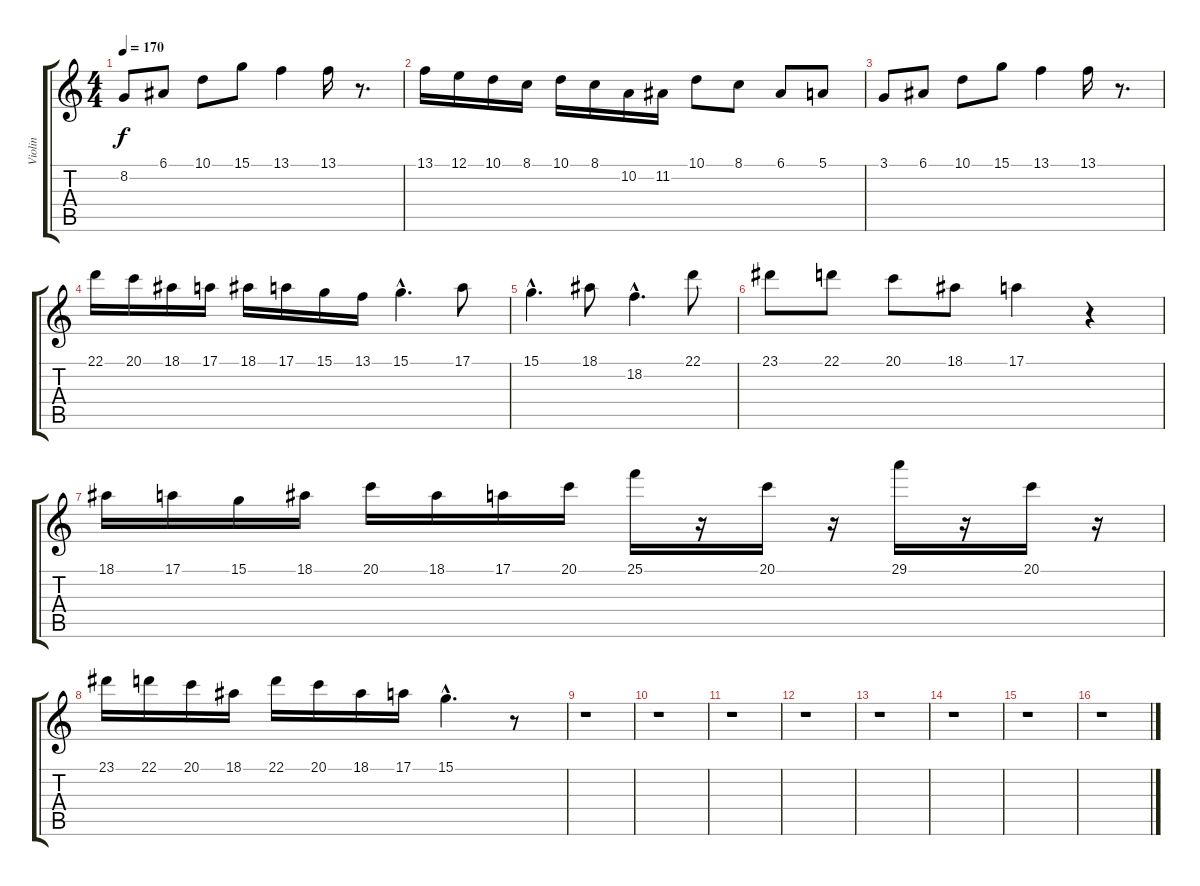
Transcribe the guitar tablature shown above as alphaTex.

\track ("Violin" "Violin") {instrument violin}
\staff {score tabs}
\tuning (E4 B3 G3 D3 A2 E2) {hide}
\ts (4 4)
\tempo 170
\clef g2
\ks c
8.2.8{dy f} 6.1.8 10.1.8 15.1.8 13.1.4 13.1.16 r.8{d} |
13.1.16 12.1.16 10.1.16 8.1.16 10.1.16 8.1.16 10.2.16 11.2.16 10.1.8 8.1.8 6.1.8 5.1.8 |
3.1.8 6.1.8 10.1.8 15.1.8 13.1.4 13.1.16 r.8{d} |
22.1.16 20.1.16 18.1.16 17.1.16 18.1.16 17.1.16 15.1.16 13.1.16 15.1{hac}.4{d} 17.1.8 |
15.1{hac}.4{d} 18.1.8 18.2{hac}.4{d} 22.1.8 |
23.1.8 22.1.8 20.1.8 18.1.8 17.1.4 r.4 |
18.1.16 17.1.16 15.1.16 18.1.16 20.1.16 18.1.16 17.1.16 20.1.16 25.1.16 r.16 20.1.16 r.16 29.1.16 r.16 20.1.16 r.16 |
23.1.16 22.1.16 20.1.16 18.1.16 22.1.16 20.1.16 18.1.16 17.1.16 15.1{hac}.4{d} r.8 |
r.1 |
r.1 |
r.1 |
r.1 |
r.1 |
r.1 |
r.1 |
r.1
